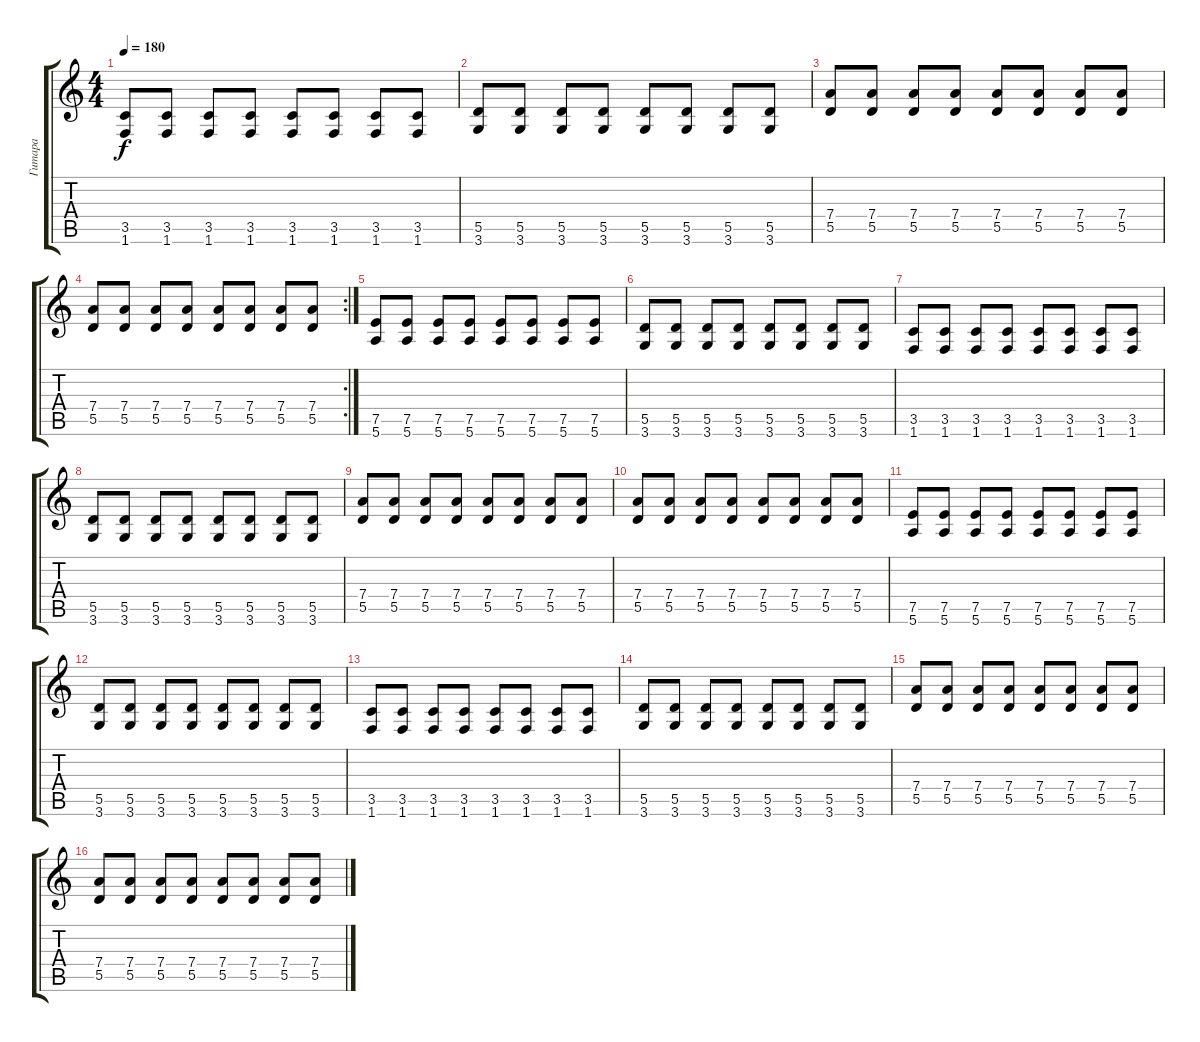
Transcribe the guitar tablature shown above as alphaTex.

\track ("Гитара" "Гитара") {instrument distortionguitar}
\staff {score tabs}
\tuning (E4 B3 G3 D3 A2 E2) {hide}
\ts (4 4)
\tempo 180
\clef g2
\ks c
(3.5 1.6).8{dy f} (3.5 1.6).8 (3.5 1.6).8 (3.5 1.6).8 (3.5 1.6).8 (3.5 1.6).8 (3.5 1.6).8 (3.5 1.6).8 |
(5.5 3.6).8 (5.5 3.6).8 (5.5 3.6).8 (5.5 3.6).8 (5.5 3.6).8 (5.5 3.6).8 (5.5 3.6).8 (5.5 3.6).8 |
(7.4 5.5).8 (7.4 5.5).8 (7.4 5.5).8 (7.4 5.5).8 (7.4 5.5).8 (7.4 5.5).8 (7.4 5.5).8 (7.4 5.5).8 |
\rc 2
(7.4 5.5).8 (7.4 5.5).8 (7.4 5.5).8 (7.4 5.5).8 (7.4 5.5).8 (7.4 5.5).8 (7.4 5.5).8 (7.4 5.5).8 |
(7.5 5.6).8 (7.5 5.6).8 (7.5 5.6).8 (7.5 5.6).8 (7.5 5.6).8 (7.5 5.6).8 (7.5 5.6).8 (7.5 5.6).8 |
(5.5 3.6).8 (5.5 3.6).8 (5.5 3.6).8 (5.5 3.6).8 (5.5 3.6).8 (5.5 3.6).8 (5.5 3.6).8 (5.5 3.6).8 |
(3.5 1.6).8 (3.5 1.6).8 (3.5 1.6).8 (3.5 1.6).8 (3.5 1.6).8 (3.5 1.6).8 (3.5 1.6).8 (3.5 1.6).8 |
(5.5 3.6).8 (5.5 3.6).8 (5.5 3.6).8 (5.5 3.6).8 (5.5 3.6).8 (5.5 3.6).8 (5.5 3.6).8 (5.5 3.6).8 |
(7.4 5.5).8 (7.4 5.5).8 (7.4 5.5).8 (7.4 5.5).8 (7.4 5.5).8 (7.4 5.5).8 (7.4 5.5).8 (7.4 5.5).8 |
(7.4 5.5).8 (7.4 5.5).8 (7.4 5.5).8 (7.4 5.5).8 (7.4 5.5).8 (7.4 5.5).8 (7.4 5.5).8 (7.4 5.5).8 |
(7.5 5.6).8 (7.5 5.6).8 (7.5 5.6).8 (7.5 5.6).8 (7.5 5.6).8 (7.5 5.6).8 (7.5 5.6).8 (7.5 5.6).8 |
(5.5 3.6).8 (5.5 3.6).8 (5.5 3.6).8 (5.5 3.6).8 (5.5 3.6).8 (5.5 3.6).8 (5.5 3.6).8 (5.5 3.6).8 |
(3.5 1.6).8 (3.5 1.6).8 (3.5 1.6).8 (3.5 1.6).8 (3.5 1.6).8 (3.5 1.6).8 (3.5 1.6).8 (3.5 1.6).8 |
(5.5 3.6).8 (5.5 3.6).8 (5.5 3.6).8 (5.5 3.6).8 (5.5 3.6).8 (5.5 3.6).8 (5.5 3.6).8 (5.5 3.6).8 |
(7.4 5.5).8 (7.4 5.5).8 (7.4 5.5).8 (7.4 5.5).8 (7.4 5.5).8 (7.4 5.5).8 (7.4 5.5).8 (7.4 5.5).8 |
(7.4 5.5).8 (7.4 5.5).8 (7.4 5.5).8 (7.4 5.5).8 (7.4 5.5).8 (7.4 5.5).8 (7.4 5.5).8 (7.4 5.5).8
